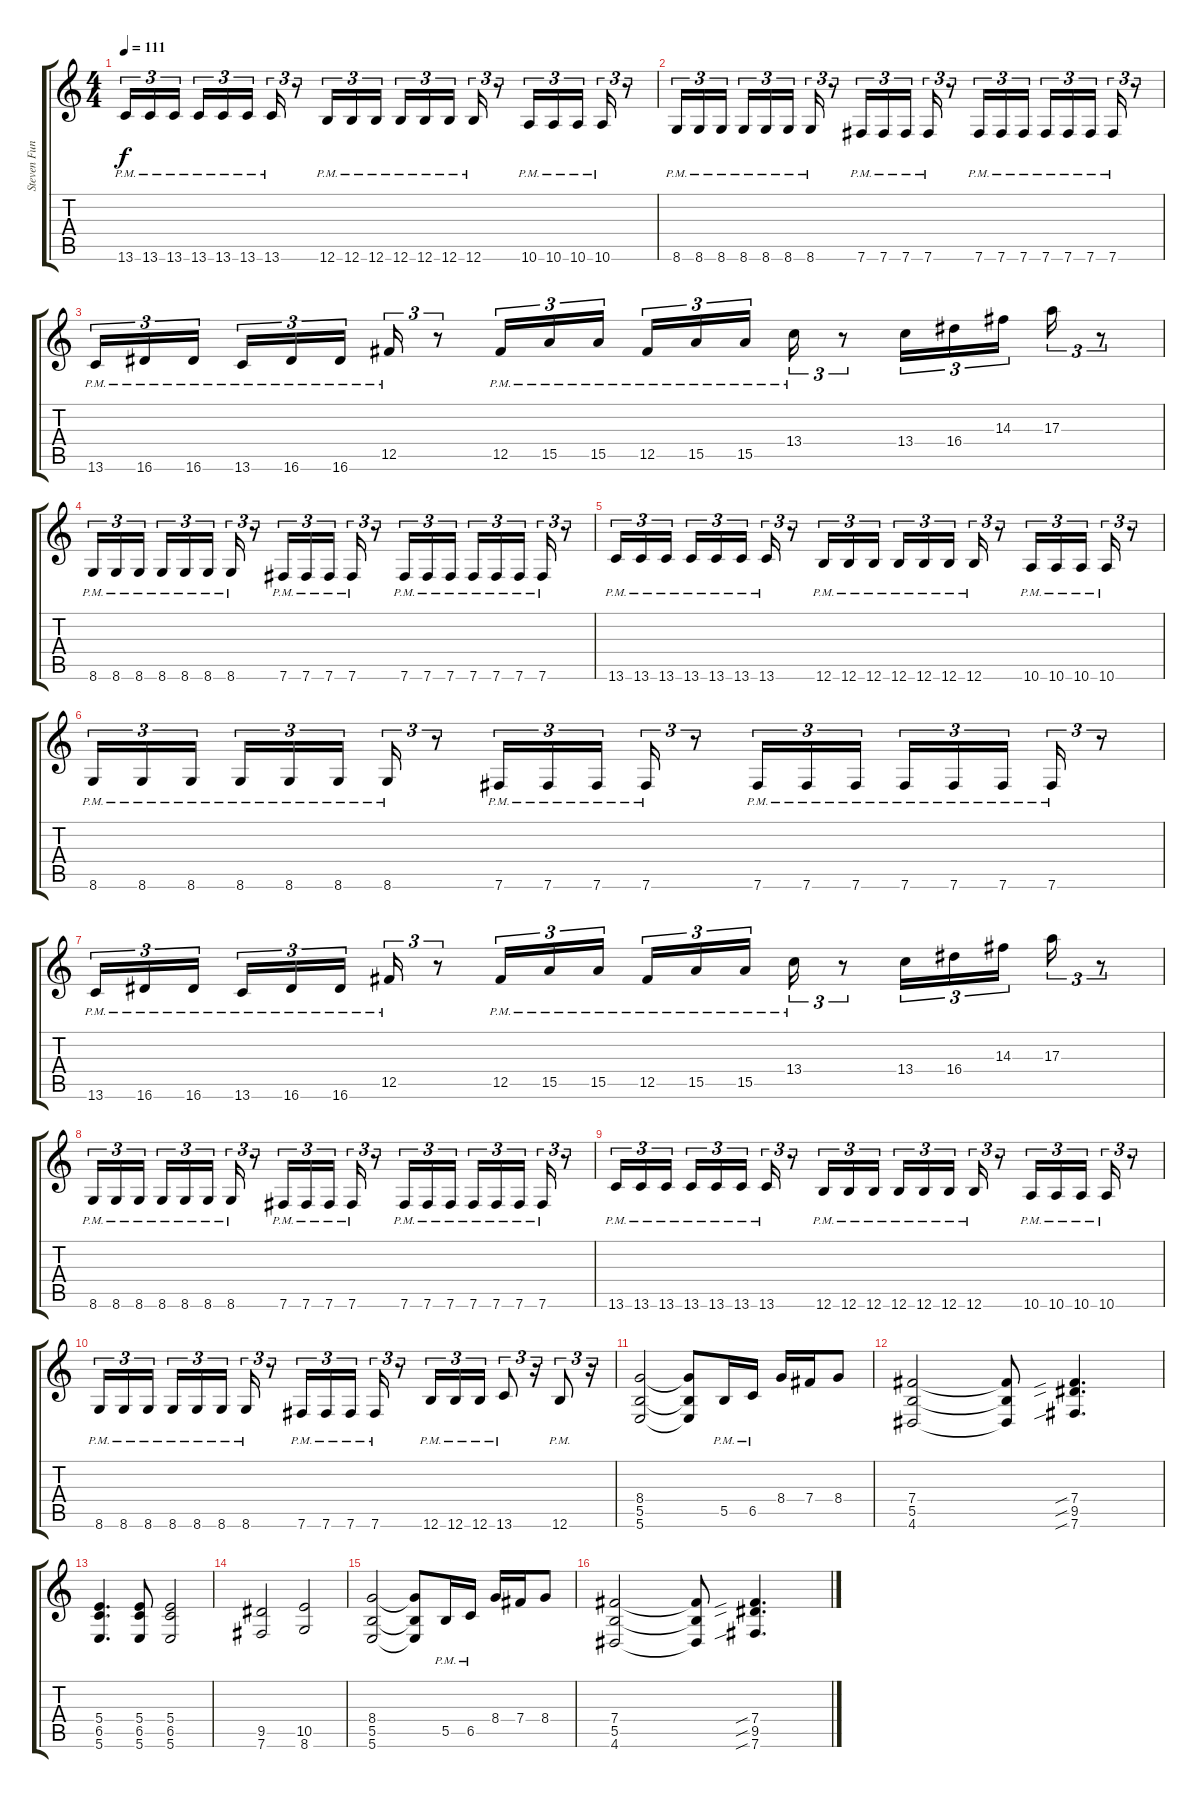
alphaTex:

\track ("Steven Funderburk rhythm" "Steven Fun") {instrument overdrivenguitar}
\staff {score tabs}
\tuning (Db4 Ab3 E3 B2 Gb2 B1) {hide}
\ts (4 4)
\tempo 111
\clef g2
\ks c
13.6{pm}.16{tu (3 2) dy f} 13.6{pm}.16{tu (3 2)} 13.6{pm}.16{tu (3 2) beam splitsecondary} 13.6{pm}.16{tu (3 2)} 13.6{pm}.16{tu (3 2)} 13.6{pm}.16{tu (3 2)} 13.6{pm}.16{tu (3 2)} r.8{tu (3 2)} 12.6{pm}.16{tu (3 2)} 12.6{pm}.16{tu (3 2)} 12.6{pm}.16{tu (3 2)} 12.6{pm}.16{tu (3 2)} 12.6{pm}.16{tu (3 2)} 12.6{pm}.16{tu (3 2) beam splitsecondary} 12.6{pm}.16{tu (3 2)} r.8{tu (3 2)} 10.6{pm}.16{tu (3 2)} 10.6{pm}.16{tu (3 2)} 10.6{pm}.16{tu (3 2) beam splitsecondary} 10.6{pm}.16{tu (3 2)} r.8{tu (3 2)} |
8.6{pm}.16{tu (3 2)} 8.6{pm}.16{tu (3 2)} 8.6{pm}.16{tu (3 2) beam splitsecondary} 8.6{pm}.16{tu (3 2)} 8.6{pm}.16{tu (3 2)} 8.6{pm}.16{tu (3 2)} 8.6{pm}.16{tu (3 2)} r.8{tu (3 2)} 7.6{pm}.16{tu (3 2)} 7.6{pm}.16{tu (3 2)} 7.6{pm}.16{tu (3 2)} 7.6{pm}.16{tu (3 2)} r.8{tu (3 2)} 7.6{pm}.16{tu (3 2)} 7.6{pm}.16{tu (3 2)} 7.6{pm}.16{tu (3 2)} 7.6{pm}.16{tu (3 2)} 7.6{pm}.16{tu (3 2)} 7.6{pm}.16{tu (3 2) beam splitsecondary} 7.6{pm}.16{tu (3 2)} r.8{tu (3 2)} |
13.6{pm}.16{tu (3 2)} 16.6{pm}.16{tu (3 2)} 16.6{pm}.16{tu (3 2) beam splitsecondary} 13.6{pm}.16{tu (3 2)} 16.6{pm}.16{tu (3 2)} 16.6{pm}.16{tu (3 2)} 12.5{pm}.16{tu (3 2)} r.8{tu (3 2)} 12.5{pm}.16{tu (3 2)} 15.5{pm}.16{tu (3 2)} 15.5{pm}.16{tu (3 2)} 12.5{pm}.16{tu (3 2)} 15.5{pm}.16{tu (3 2)} 15.5{pm}.16{tu (3 2) beam splitsecondary} 13.4{pm}.16{tu (3 2)} r.8{tu (3 2)} 13.4.16{tu (3 2)} 16.4.16{tu (3 2)} 14.3.16{tu (3 2) beam splitsecondary} 17.3.16{tu (3 2)} r.8{tu (3 2)} |
8.6{pm}.16{tu (3 2)} 8.6{pm}.16{tu (3 2)} 8.6{pm}.16{tu (3 2) beam splitsecondary} 8.6{pm}.16{tu (3 2)} 8.6{pm}.16{tu (3 2)} 8.6{pm}.16{tu (3 2)} 8.6{pm}.16{tu (3 2)} r.8{tu (3 2)} 7.6{pm}.16{tu (3 2)} 7.6{pm}.16{tu (3 2)} 7.6{pm}.16{tu (3 2)} 7.6{pm}.16{tu (3 2)} r.8{tu (3 2)} 7.6{pm}.16{tu (3 2)} 7.6{pm}.16{tu (3 2)} 7.6{pm}.16{tu (3 2)} 7.6{pm}.16{tu (3 2)} 7.6{pm}.16{tu (3 2)} 7.6{pm}.16{tu (3 2) beam splitsecondary} 7.6{pm}.16{tu (3 2)} r.8{tu (3 2)} |
13.6{pm}.16{tu (3 2)} 13.6{pm}.16{tu (3 2)} 13.6{pm}.16{tu (3 2) beam splitsecondary} 13.6{pm}.16{tu (3 2)} 13.6{pm}.16{tu (3 2)} 13.6{pm}.16{tu (3 2)} 13.6{pm}.16{tu (3 2)} r.8{tu (3 2)} 12.6{pm}.16{tu (3 2)} 12.6{pm}.16{tu (3 2)} 12.6{pm}.16{tu (3 2)} 12.6{pm}.16{tu (3 2)} 12.6{pm}.16{tu (3 2)} 12.6{pm}.16{tu (3 2) beam splitsecondary} 12.6{pm}.16{tu (3 2)} r.8{tu (3 2)} 10.6{pm}.16{tu (3 2)} 10.6{pm}.16{tu (3 2)} 10.6{pm}.16{tu (3 2) beam splitsecondary} 10.6{pm}.16{tu (3 2)} r.8{tu (3 2)} |
8.6{pm}.16{tu (3 2)} 8.6{pm}.16{tu (3 2)} 8.6{pm}.16{tu (3 2) beam splitsecondary} 8.6{pm}.16{tu (3 2)} 8.6{pm}.16{tu (3 2)} 8.6{pm}.16{tu (3 2)} 8.6{pm}.16{tu (3 2)} r.8{tu (3 2)} 7.6{pm}.16{tu (3 2)} 7.6{pm}.16{tu (3 2)} 7.6{pm}.16{tu (3 2)} 7.6{pm}.16{tu (3 2)} r.8{tu (3 2)} 7.6{pm}.16{tu (3 2)} 7.6{pm}.16{tu (3 2)} 7.6{pm}.16{tu (3 2)} 7.6{pm}.16{tu (3 2)} 7.6{pm}.16{tu (3 2)} 7.6{pm}.16{tu (3 2) beam splitsecondary} 7.6{pm}.16{tu (3 2)} r.8{tu (3 2)} |
13.6{pm}.16{tu (3 2)} 16.6{pm}.16{tu (3 2)} 16.6{pm}.16{tu (3 2) beam splitsecondary} 13.6{pm}.16{tu (3 2)} 16.6{pm}.16{tu (3 2)} 16.6{pm}.16{tu (3 2)} 12.5{pm}.16{tu (3 2)} r.8{tu (3 2)} 12.5{pm}.16{tu (3 2)} 15.5{pm}.16{tu (3 2)} 15.5{pm}.16{tu (3 2)} 12.5{pm}.16{tu (3 2)} 15.5{pm}.16{tu (3 2)} 15.5{pm}.16{tu (3 2) beam splitsecondary} 13.4{pm}.16{tu (3 2)} r.8{tu (3 2)} 13.4.16{tu (3 2)} 16.4.16{tu (3 2)} 14.3.16{tu (3 2) beam splitsecondary} 17.3.16{tu (3 2)} r.8{tu (3 2)} |
8.6{pm}.16{tu (3 2)} 8.6{pm}.16{tu (3 2)} 8.6{pm}.16{tu (3 2) beam splitsecondary} 8.6{pm}.16{tu (3 2)} 8.6{pm}.16{tu (3 2)} 8.6{pm}.16{tu (3 2)} 8.6{pm}.16{tu (3 2)} r.8{tu (3 2)} 7.6{pm}.16{tu (3 2)} 7.6{pm}.16{tu (3 2)} 7.6{pm}.16{tu (3 2)} 7.6{pm}.16{tu (3 2)} r.8{tu (3 2)} 7.6{pm}.16{tu (3 2)} 7.6{pm}.16{tu (3 2)} 7.6{pm}.16{tu (3 2)} 7.6{pm}.16{tu (3 2)} 7.6{pm}.16{tu (3 2)} 7.6{pm}.16{tu (3 2) beam splitsecondary} 7.6{pm}.16{tu (3 2)} r.8{tu (3 2)} |
13.6{pm}.16{tu (3 2)} 13.6{pm}.16{tu (3 2)} 13.6{pm}.16{tu (3 2) beam splitsecondary} 13.6{pm}.16{tu (3 2)} 13.6{pm}.16{tu (3 2)} 13.6{pm}.16{tu (3 2)} 13.6{pm}.16{tu (3 2)} r.8{tu (3 2)} 12.6{pm}.16{tu (3 2)} 12.6{pm}.16{tu (3 2)} 12.6{pm}.16{tu (3 2)} 12.6{pm}.16{tu (3 2)} 12.6{pm}.16{tu (3 2)} 12.6{pm}.16{tu (3 2) beam splitsecondary} 12.6{pm}.16{tu (3 2)} r.8{tu (3 2)} 10.6{pm}.16{tu (3 2)} 10.6{pm}.16{tu (3 2)} 10.6{pm}.16{tu (3 2) beam splitsecondary} 10.6{pm}.16{tu (3 2)} r.8{tu (3 2)} |
8.6{pm}.16{tu (3 2)} 8.6{pm}.16{tu (3 2)} 8.6{pm}.16{tu (3 2) beam splitsecondary} 8.6{pm}.16{tu (3 2)} 8.6{pm}.16{tu (3 2)} 8.6{pm}.16{tu (3 2)} 8.6{pm}.16{tu (3 2)} r.8{tu (3 2)} 7.6{pm}.16{tu (3 2)} 7.6{pm}.16{tu (3 2)} 7.6{pm}.16{tu (3 2)} 7.6{pm}.16{tu (3 2)} r.8{tu (3 2)} 12.6{pm}.16{tu (3 2)} 12.6{pm}.16{tu (3 2)} 12.6{pm}.16{tu (3 2)} 13.6{pm}.8{tu (3 2)} r.16{tu (3 2)} 12.6{pm}.8{tu (3 2)} r.16{tu (3 2)} |
(8.4 5.5 5.6).2 (8.4{t} 5.5{t} 5.6{t}).8 5.5{pm}.16 6.5{pm}.16 8.4.16 7.4.16 8.4.8 |
(7.4 5.5 4.6).2 (7.4{t} 5.5{t} 4.6{t}).8 (7.4{sib} 9.5{sib} 7.6{sib}).4{d} |
(5.4 6.5 5.6).4{d} (5.4 6.5 5.6).8 (5.4 6.5 5.6).2 |
(9.5 7.6).2 (10.5 8.6).2 |
(8.4 5.5 5.6).2 (8.4{t} 5.5{t} 5.6{t}).8 5.5{pm}.16 6.5{pm}.16 8.4.16 7.4.16 8.4.8 |
(7.4 5.5 4.6).2 (7.4{t} 5.5{t} 4.6{t}).8 (7.4{sib} 9.5{sib} 7.6{sib}).4{d}
